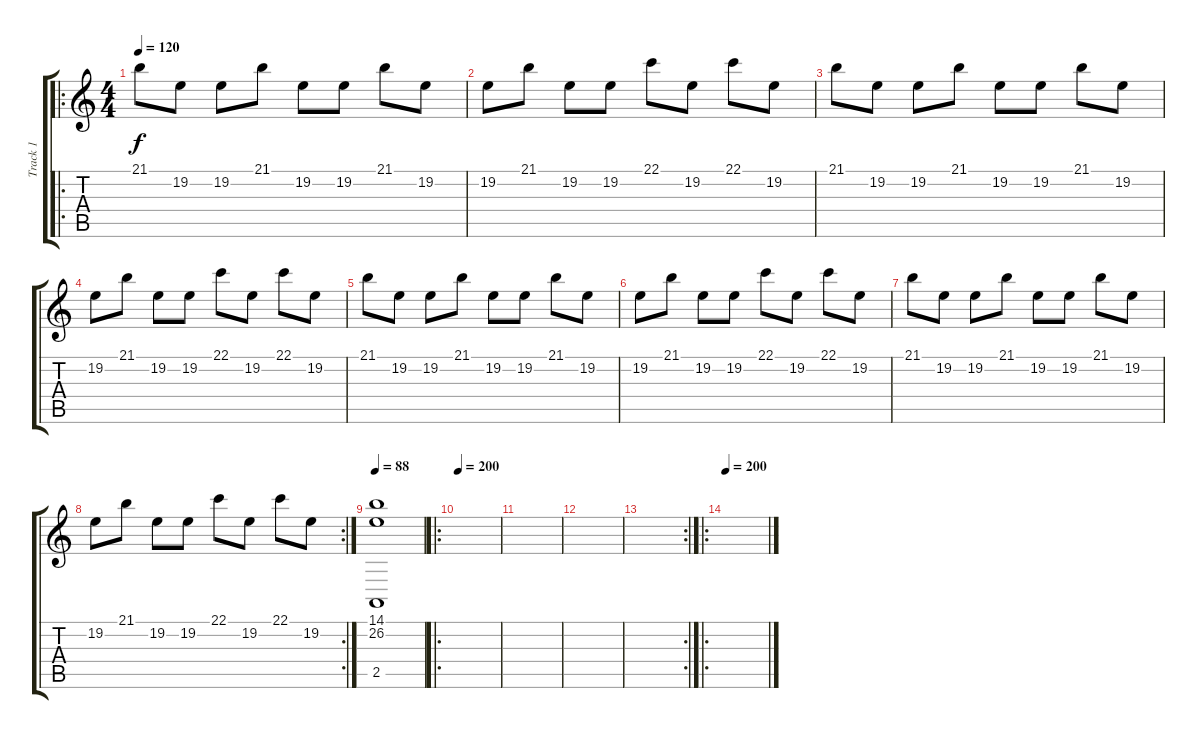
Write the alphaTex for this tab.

\track ("Track 1" "Track 1") {instrument fx5brightness}
\staff {score tabs}
\tuning (D4 A3 F3 C3 G2 D2) {hide}
\ro
\ts (4 4)
\tempo 120
\clef g2
\ks c
21.1.8{dy f} 19.2.8 19.2.8 21.1.8 19.2.8 19.2.8 21.1.8 19.2.8 |
19.2.8 21.1.8 19.2.8 19.2.8 22.1.8 19.2.8 22.1.8 19.2.8 |
21.1.8 19.2.8 19.2.8 21.1.8 19.2.8 19.2.8 21.1.8 19.2.8 |
19.2.8 21.1.8 19.2.8 19.2.8 22.1.8 19.2.8 22.1.8 19.2.8 |
21.1.8 19.2.8 19.2.8 21.1.8 19.2.8 19.2.8 21.1.8 19.2.8 |
19.2.8 21.1.8 19.2.8 19.2.8 22.1.8 19.2.8 22.1.8 19.2.8 |
21.1.8 19.2.8 19.2.8 21.1.8 19.2.8 19.2.8 21.1.8 19.2.8 |
\rc 2
19.2.8 21.1.8 19.2.8 19.2.8 22.1.8 19.2.8 22.1.8 19.2.8 |
\tempo 88
(14.1 26.2 2.5).1 |
\ro
\tempo 200
|
|
|
\rc 2
|
\ro
\tempo 200
